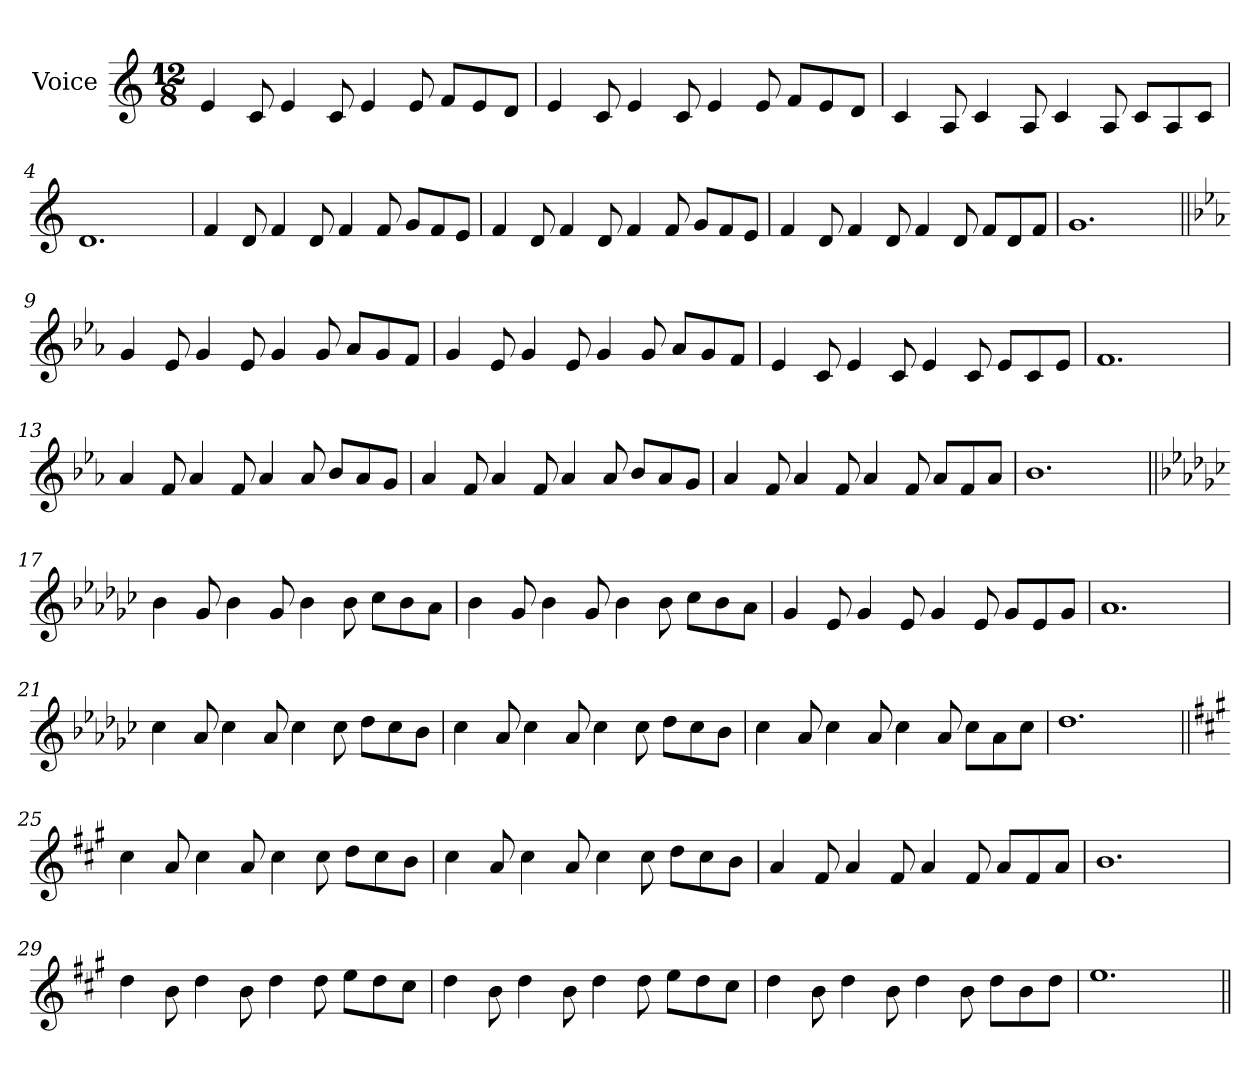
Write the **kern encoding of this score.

**kern
*part1
*staff1
*I"Voice
*I'Vc.
*clefG2
*k[]
*M12/8
*MM234
=1
4e
8c
4e
8c
4e
8e
8fL
8e
8dJ
=2
4e
8c
4e
8c
4e
8e
8fL
8e
8dJ
=3
4c
8A
4c
8A
4c
8A
8cL
8A
8cJ
=4
1.d
=5
4f
8d
4f
8d
4f
8f
8gL
8f
8eJ
=6
4f
8d
4f
8d
4f
8f
8gL
8f
8eJ
=7
4f
8d
4f
8d
4f
8d
8fL
8d
8fJ
=8
1.g
=9||
*k[b-e-a-]
4g
8e-
4g
8e-
4g
8g
8a-L
8g
8fJ
=10
4g
8e-
4g
8e-
4g
8g
8a-L
8g
8fJ
=11
4e-
8c
4e-
8c
4e-
8c
8e-L
8c
8e-J
=12
1.f
=13
4a-
8f
4a-
8f
4a-
8a-
8b-L
8a-
8gJ
=14
4a-
8f
4a-
8f
4a-
8a-
8b-L
8a-
8gJ
=15
4a-
8f
4a-
8f
4a-
8f
8a-L
8f
8a-J
=16
1.b-
=17||
*k[b-e-a-d-g-c-]
4b-
8g-
4b-
8g-
4b-
8b-
8cc-L
8b-
8a-J
=18
4b-
8g-
4b-
8g-
4b-
8b-
8cc-L
8b-
8a-J
=19
4g-
8e-
4g-
8e-
4g-
8e-
8g-L
8e-
8g-J
=20
1.a-
=21
4cc-
8a-
4cc-
8a-
4cc-
8cc-
8dd-L
8cc-
8b-J
=22
4cc-
8a-
4cc-
8a-
4cc-
8cc-
8dd-L
8cc-
8b-J
=23
4cc-
8a-
4cc-
8a-
4cc-
8a-
8cc-L
8a-
8cc-J
=24
1.dd-
=25||
*k[f#c#g#]
4cc#
8a
4cc#
8a
4cc#
8cc#
8ddL
8cc#
8bJ
=26
4cc#
8a
4cc#
8a
4cc#
8cc#
8ddL
8cc#
8bJ
=27
4a
8f#
4a
8f#
4a
8f#
8aL
8f#
8aJ
=28
1.b
=29
4dd
8b
4dd
8b
4dd
8dd
8eeL
8dd
8cc#J
=30
4dd
8b
4dd
8b
4dd
8dd
8eeL
8dd
8cc#J
=31
4dd
8b
4dd
8b
4dd
8b
8ddL
8b
8ddJ
=32
1.ee
=||
*-
